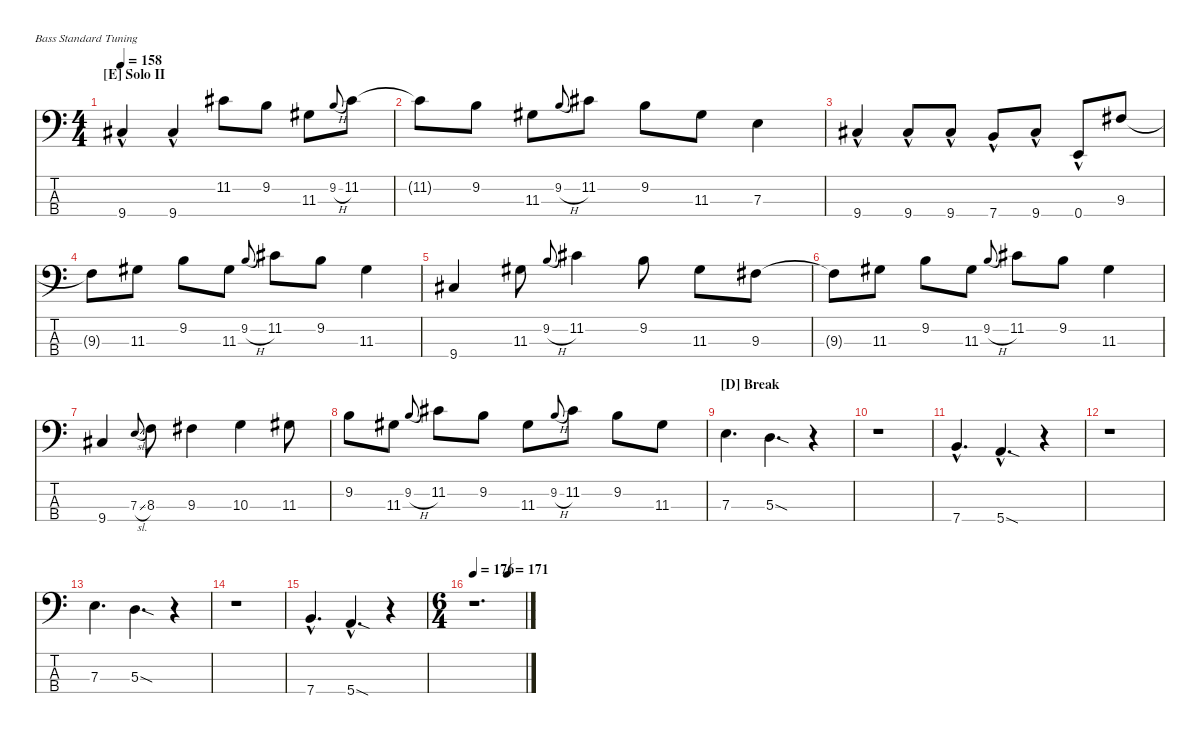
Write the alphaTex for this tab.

\defaultSystemsLayout 4
\hideDynamics
\bracketExtendMode nobrackets
\singleTrackTrackNamePolicy hidden
\multiTrackTrackNamePolicy hidden
\firstSystemTrackNameMode fullname
\firstSystemTrackNameOrientation horizontal
\otherSystemsTrackNameOrientation horizontal
\track ("Bass" "E-Bass") {instrument electricbassfinger}
\staff {score tabs}
\tuning (G2 D2 A1 E1)
\ts (4 4)
\section ("E" "Solo II")
\scale
0.25
\tempo 158
\accidentals auto
\clef f4
\ottava regular
\simile none
\scale
0.240589
\ks c
9.4{hac acc #}.4{dy ff beam Up} 9.4{hac acc #}.4{beam Up} 11.2{acc #}.8{beam Down} 9.2.8{beam Down} 11.3{acc #}.8{beam Down} 9.2{h}.8{gr onbeat beam Up} 11.2{acc #}.8{beam Down} |
\scale
0.25
\scale
0.256956 11.2{t acc #}.8{beam Down} 9.2.8{beam Down} 11.3{acc #}.8{beam Down} 9.2{h}.8{gr onbeat beam Up} 11.2{acc #}.8{beam Down} 9.2.8{beam Down} 11.3{acc #}.8{beam Down} 7.3.4{beam Down} |
\scale
0.25
\scale
0.245499 9.4{hac acc #}.4{beam Up} 9.4{hac acc #}.8{beam Up} 9.4{hac acc #}.8{beam Up} 7.4{hac}.8{beam Up} 9.4{hac acc #}.8{beam Up} 0.4{hac}.8{beam Up} 9.3{acc #}.8{beam Up} |
\scale
0.25
\scale
0.256956 9.3{t acc #}.8{beam Down} 11.3{acc #}.8{beam Down} 9.2.8{beam Down} 11.3{acc #}.8{beam Down} 9.2{h}.8{gr onbeat beam Up} 11.2{acc #}.8{beam Down} 9.2.8{beam Down} 11.3{acc #}.4{beam Down} |
\scale
0.21875
\scale
0.23748 9.4{acc #}.4{beam Up} 11.3{acc #}.8{beam Down} 9.2{h}.8{gr onbeat beam Up} 11.2{acc #}.4{beam Down} 9.2.8{beam Down} 11.3{acc #}.8{beam Down} 9.3{acc #}.8{beam Down} |
\scale
0.21875
\scale
0.253635 9.3{t acc #}.8{beam Down} 11.3{acc #}.8{beam Down} 9.2.8{beam Down} 11.3{acc #}.8{beam Down} 9.2{h}.8{gr onbeat beam Up} 11.2{acc #}.8{beam Down} 9.2.8{beam Down} 11.3{acc #}.4{beam Down} |
\scale
0.34375
\scale
0.227787 9.4{acc #}.4{beam Up} 7.3{sl}.8{gr onbeat beam Up} 8.3.8{beam Down} 9.3{acc #}.4{beam Down} 10.3.4{beam Down} 11.3{acc #}.8{beam Down} |
\scale
0.21875
\scale
0.281099 9.2.8{beam Down} 11.3{acc #}.8{beam Down} 9.2{h}.8{gr onbeat beam Up} 11.2{acc #}.8{beam Down} 9.2.8{beam Down} 11.3{acc #}.8{beam Down} 9.2{h}.8{gr onbeat beam Up} 11.2{acc #}.8{beam Down} 9.2.8{beam Down} 11.3{acc #}.8{beam Down} |
\section ("D" "Break")
\scale
0.296651
\scale
0.319277 7.3.4{d beam Down} 5.3{sod}.4{d beam Down} r.4{beam Down} |
\scale
0.150718
\scale
0.180723 r.1{beam Down} |
\scale
0.401914
\scale
0.319277 7.4{hac}.4{d beam Up} 5.4{sod hac}.4{d beam Up} r.4{beam Up} |
\scale
0.150718
\scale
0.180723 r.1{beam Down} |
\scale
0.280543
\scale
0.302857 7.3.4{d beam Down} 5.3{sod}.4{d beam Down} r.4{beam Down} |
\scale
0.142534
\scale
0.171429 r.1{beam Down} |
\scale
0.38009
\scale
0.302857 7.4{hac}.4{d beam Up} 5.4{sod hac}.4{d beam Up} r.4{beam Up} |
\ts (6 4)
\scale
0.196833
\tempo 176
\tempo (171 0.666667)
\scale
0.222857 r.1{d beam Down}
